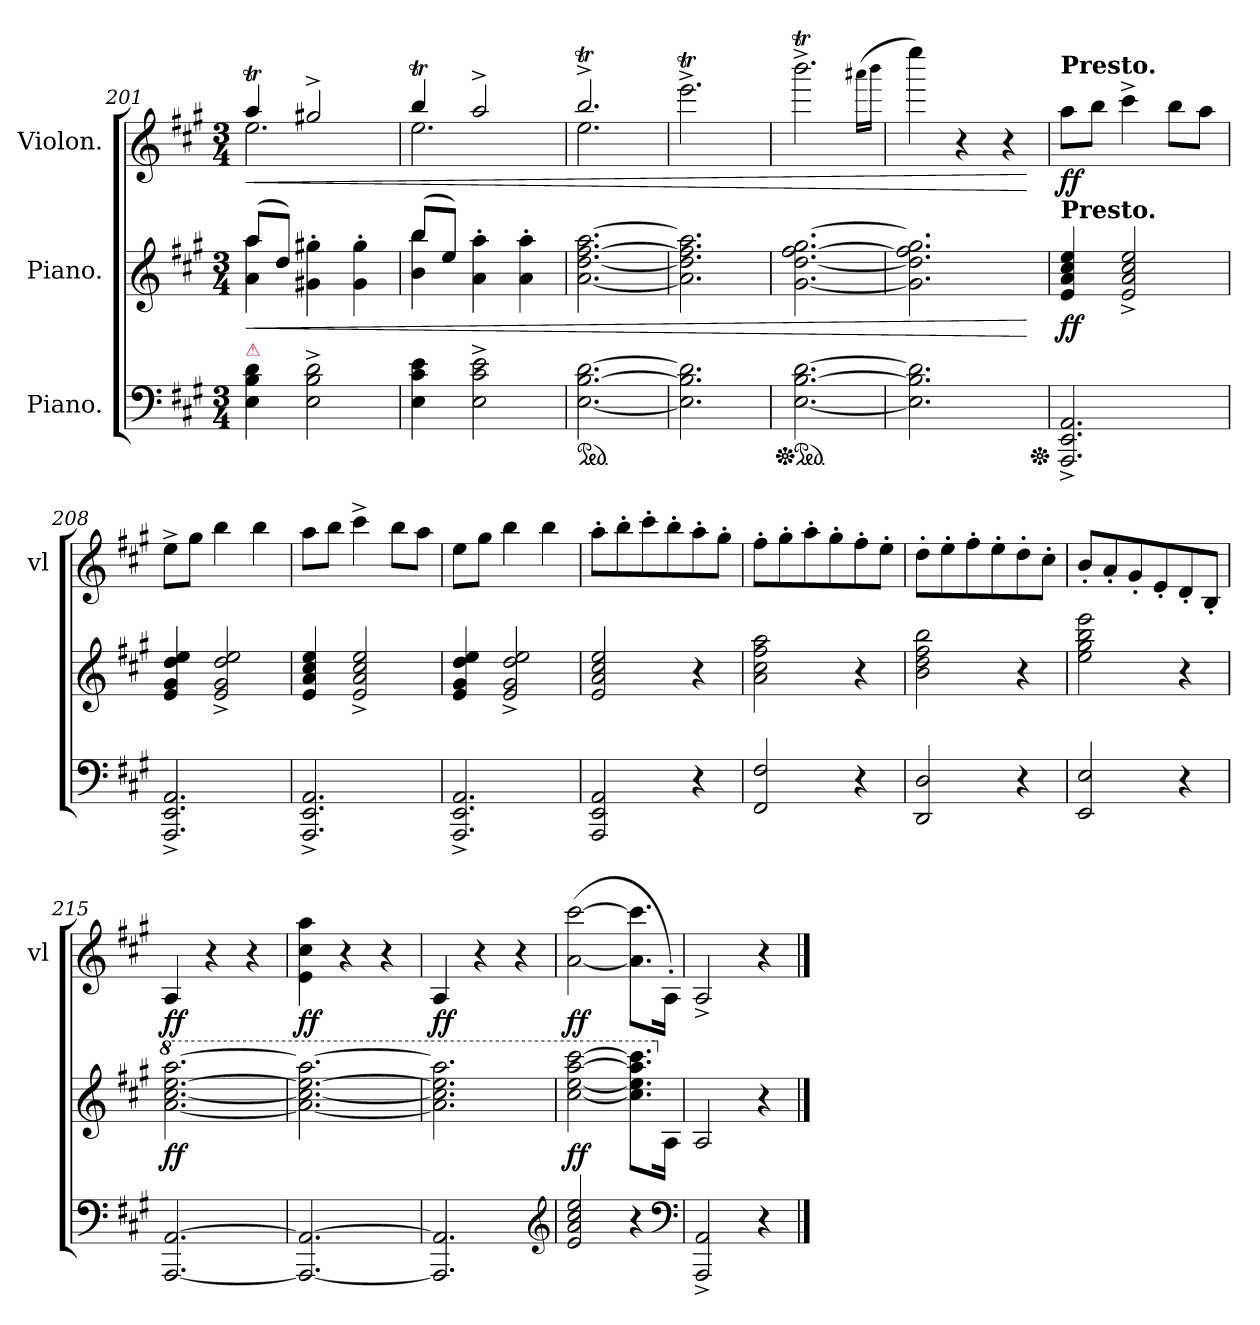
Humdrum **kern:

**kern	**kern	**dynam	**kern	**dynam
*part3	*part2	*part2	*part1	*part1
*staff3	*staff2	*staff2	*staff1	*staff1
*I"Piano.	*I"Piano.	*	*I"Violon.	*
*	*	*	*I'vl	*
*clefF4	*clefG2	*	*clefG2	*
*k[f#c#g#]	*k[f#c#g#]	*	*k[f#c#g#]	*
*M3/4	*M3/4	*	*M3/4	*
=201	=201	=201	=201	=201
*	*^	*	*	*
!	!	!	!	!LO:TX:b:color=crimson:t=⚠	!
!	!LO:TX:b:color=crimson:t=⚠	!	!	!	!
!	!	!	!LO:HP:b	!	!LO:HP:b
*	*	*	*	*^	*
4E\ 4B\ 4d\	(8aa/L	4a\ 4aa\	<	4aaT/	2.ee\	<
.	8dd/J)	.	.	.	.	.
2E^\ 2B^\ 2d^\	4g#X'\ 4gg#X'\	4ryy	.	2gg#XTTT^/	.	.
.	4g#'\ 4gg#'\	4ryy	.	.	.	.
=202	=202	=202	=202	=202	=202	=202
4E\ 4c#\ 4e\	(8bb/L	4b\ 4bb\	.	4bbT/	2.ee\	.
.	8ee/J)	.	.	.	.	.
2E^\ 2c#^\ 2e^\	4a'\ 4aa'\	4ryy	.	2aaTTT^/	.	.
.	4a'\ 4aa'\	4ryy	.	.	.	.
*	*v	*v	*	*	*	*
=203	=203	=203	=203	=203	=203
*ped	*	*	*	*	*
[2.E\ [2.B\ [2.d\	[2.a\ [2.dd\ [2.ff#\ [2.aa\	.	2.bbT^/	2.ee\	.
*	*	*	*v	*v	*
=204	=204	=204	=204	=204
2.E]\ 2.B]\ 2.d]\	2.a]\ 2.dd]\ 2.ff#]\ 2.aa]\	.	2.eeeT^\	.
=205	=205	=205	=205	=205
*Xped	*	*	*	*
*ped	*	*	*	*
[2.E\ [2.B\ [2.d\	[2.g#\ [2.dd\ [2.ff#\ [2.gg#\	.	2.bbbT^\	.
.	.	.	(16qqaaa#X\LL	.
.	.	.	16qqbbb\JJ	.
=206	=206	=206	=206	=206
2.E]\ 2.B]\ 2.d]\	2.g#]\ 2.dd]\ 2.ff#]\ 2.gg#]\	.	4eeeeTTT\)	.
.	.	.	4r	.
.	.	.	4r	.
.	.	[	.	[
*Xped	*	*	*	*
=207	=207	=207	=207	=207
!	!	!	!LO:TX:a:B:t=Presto.	!
!	!LO:TX:a:B:t=Presto.	!	!	!
2.AAA^/ 2.EE^/ 2.AA^/	4e/ 4a/ 4cc#/ 4ee/	ff	8aa\L	ff
.	.	.	8bb\J	.
.	2e^/ 2a^/ 2cc#^/ 2ee^/	.	4ccc#^\	.
.	.	.	8bb\L	.
.	.	.	8aa\J	.
=208	=208	=208	=208	=208
2.AAA^/ 2.EE^/ 2.AA^/	4e/ 4g#/ 4dd/ 4ee/	.	8ee^\L	.
.	.	.	8gg#\J	.
.	2e^/ 2g#^/ 2dd^/ 2ee^/	.	4bb\	.
.	.	.	4bb\	.
=209	=209	=209	=209	=209
2.AAA^/ 2.EE^/ 2.AA^/	4e/ 4a/ 4cc#/ 4ee/	.	8aa\L	.
.	.	.	8bb\J	.
.	2e^/ 2a^/ 2cc#^/ 2ee^/	.	4ccc#^\	.
.	.	.	8bb\L	.
.	.	.	8aa\J	.
=210	=210	=210	=210	=210
2.AAA^/ 2.EE^/ 2.AA^/	4e/ 4g#/ 4dd/ 4ee/	.	8ee\L	.
.	.	.	8gg#\J	.
.	2e^/ 2g#^/ 2dd^/ 2ee^/	.	4bb\	.
.	.	.	4bb\	.
=211	=211	=211	=211	=211
2AAA/ 2EE/ 2AA/	2e/ 2a/ 2cc#/ 2ee/	.	8aa'\L	.
.	.	.	8bb'\	.
.	.	.	8ccc#'\	.
.	.	.	8bb'\	.
4r	4r	.	8aa'\	.
.	.	.	8gg#'\J	.
=212	=212	=212	=212	=212
2FF#/ 2F#/	2a\ 2cc#\ 2ff#\ 2aa\	.	8ff#'\L	.
.	.	.	8gg#'\	.
.	.	.	8aa'\	.
.	.	.	8gg#'\	.
4r	4r	.	8ff#'\	.
.	.	.	8ee'\J	.
=213	=213	=213	=213	=213
2DD/ 2D/	2b\ 2dd\ 2ff#\ 2bb\	.	8dd'\L	.
.	.	.	8ee'\	.
.	.	.	8ff#'\	.
.	.	.	8ee'\	.
4r	4r	.	8dd'\	.
.	.	.	8cc#'\J	.
=214	=214	=214	=214	=214
2EE/ 2E/	2ee\ 2gg#\ 2bb\ 2eee\	.	8b'/L	.
.	.	.	8a'/	.
.	.	.	8g#'/	.
.	.	.	8e'/	.
4r	4r	.	8d'/	.
.	.	.	8B'/J	.
=215	=215	=215	=215	=215
*	*8va	*	*	*
[2.AAA/ [2.AA/	[2.aa\ [2.ccc#\ [2.eee\ [2.aaa\	ff	4A/	ff
.	.	.	4r	.
.	.	.	4r	.
=216	=216	=216	=216	=216
2.AAA_/ 2.AA_/	2.aa_\ 2.ccc#_\ 2.eee_\ 2.aaa_\	.	4e\ 4cc#\ 4aa\	ff
.	.	.	4r	.
.	.	.	4r	.
=217	=217	=217	=217	=217
2.AAA]/ 2.AA]/	2.aa]\ 2.ccc#]\ 2.eee]\ 2.aaa]\	.	4A/	ff
.	.	.	4r	.
.	.	.	4r	.
*clefG2	*	*	*	*
=218	=218	=218	=218	=218
2e/ 2a/ 2cc#/ 2ee/	[2ccc#\ [2eee\ [2aaa\ [2cccc#\	ff	([2a\ [2ccc#\	ff
4r	8.ccc#]\ 8.eee]\ 8.aaa]\ 8.cccc#]\L	.	8.a]\ 8.ccc#]\L	.
*	*X8va	*	*	*
.	16A\Jk	.	16A'\Jk)	.
*clefF4	*	*	*	*
=219	=219	=219	=219	=219
2AAA^>/ 2AA^>/	2A/	.	2A^>/	.
4r	4r	.	4r	.
==	==	==	==	==
*-	*-	*-	*-	*-
